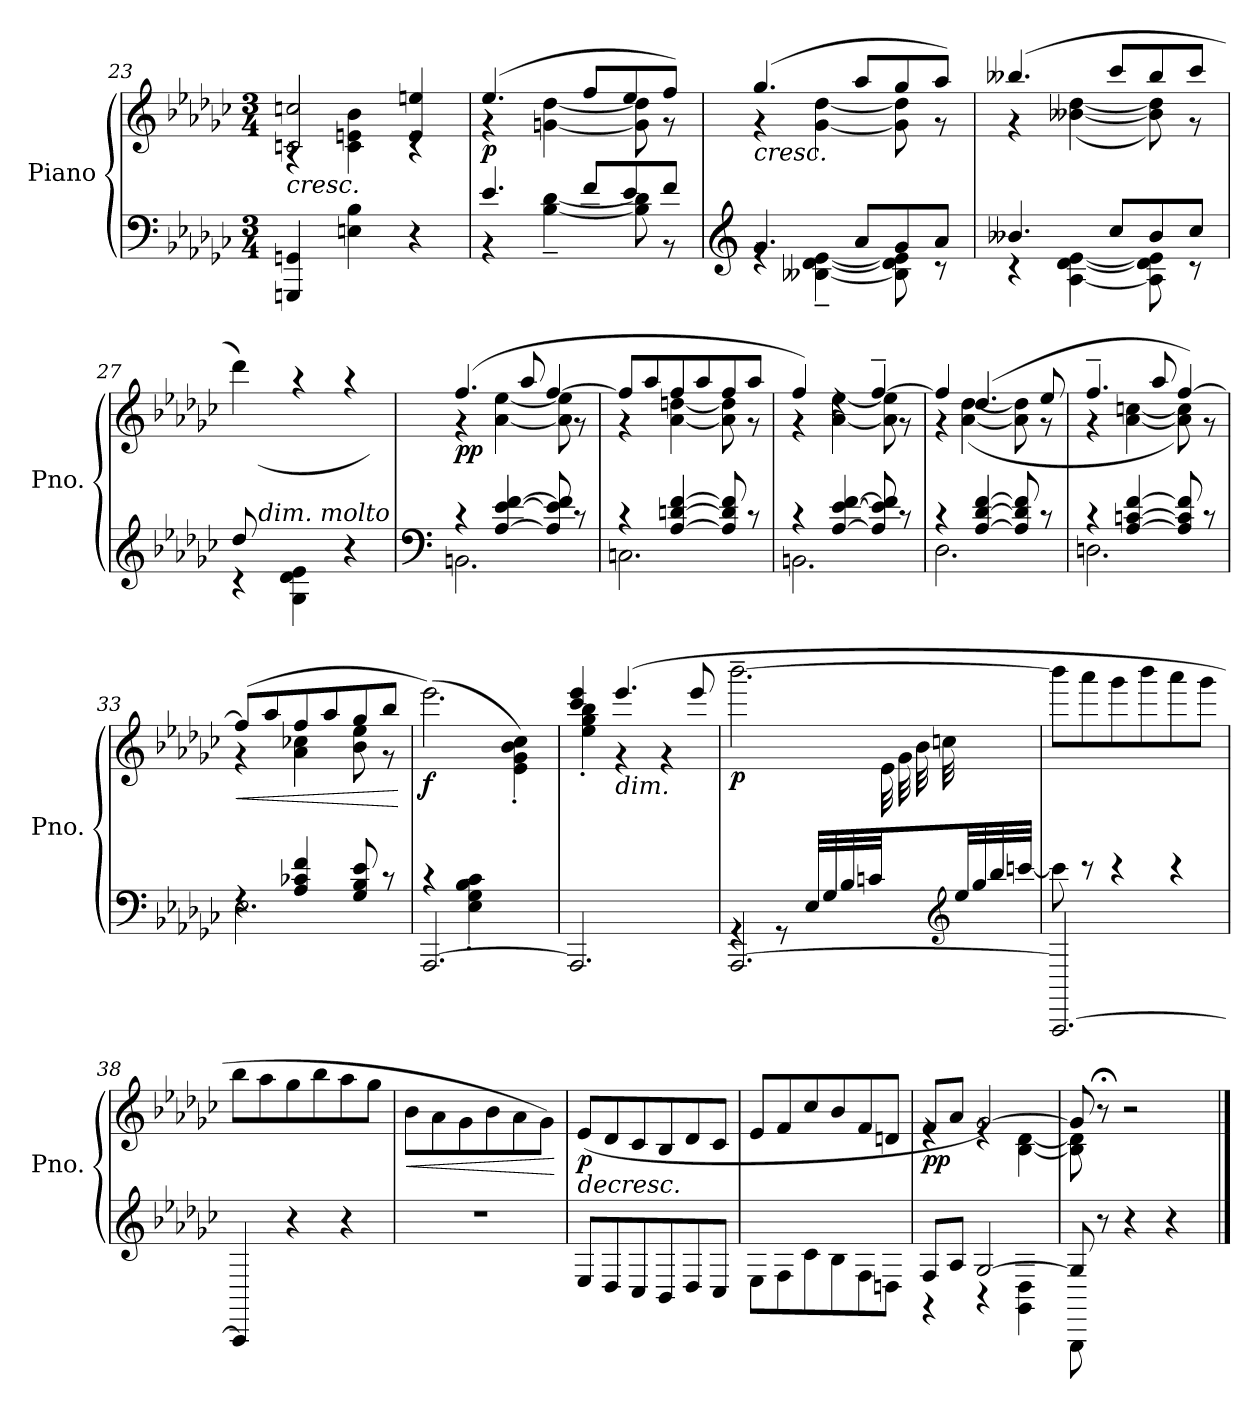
**kern	**kern	**dynam
*part1	*part1	*part1
*staff2	*staff1	*staff1/2
*I"Piano	*	*
*I'Pno.	*	*
*clefF4	*clefG2	*
*k[b-e-a-d-g-c-]	*k[b-e-a-d-g-c-]	*
*M3/4	*M3/4	*
=23	=23	=23
!	!	!LO:HP:b
*	*^	*
4GGGn/ 4GGn/	2cn/ 2ccn/	4rA	<
4En\ 4B-\	.	4c\ 4en\ 4b-\	.
4r	4e/ 4een/	4rc	.
=24	=24	=24	=24
*^	*	*	*
!	!	!	!	!LO:DY:b
4.e-/	4r	(>4.ee-/	4r	p
.	[4B-\~ [4d-\~	.	[4gn\ [4dd-\	.
8f/L	.	8ff/L	.	.
8e-/	8B-\] 8d-\]	8ee-/	8g\] 8dd-\]	.
8f/J	8r	8ff/J)	8r	.
!!LO:PB:g=z	!!
=25	=25	=25	=25	=25
*clefG2	*	*	*	*
!	!	!LO:TX:b:i:t=cresc.	!	!
4.g-/	4re	(>4.gg-/	4r	.
.	[4B--X\~ [4d-\~ [4e-\~	.	[4g-\ [4dd-\	.
8a-/L	.	8aa-/L	.	.
8g-/	8B--\] 8d-\] 8e-\]	8gg-/	8g-\] 8dd-\]	.
8a-/J	8r	8aa-/J)	8r	.
=26	=26	=26	=26	=26
4.b--X/	4rc	(>4.bb--X/	4r	.
.	[4A-\ [4d-\ [4e-\	.	(<[4b--X\ [4dd-\	.
8cc-/L	.	8ccc-/L	.	.
8b--/	8A-\] 8d-\] 8e-\]	8bb--/	8b--\] 8dd-\])	.
8cc-/J	8r	8ccc-/J	8r	.
=27	=27	=27	=27	=27
8dd-/L	4r	4ddd-\)	8ryy	.
!LO:TX:a:i:t=dim. molto	!	!	!	!
2ryy	.	.	(>8a-'\	.
.	4G-\ 4d-\ 4e-\	4raa	8b--X'\	.
.	.	.	8cc-'\	.
.	4r	4raa	8dd-'\	.
8ryy	.	.	8ee-'\J)	.
=28	=28	=28	=28	=28
*clefF4	*	*	*	*
!	!	!	!	!LO:DY:b
4r	2.BBn\	(>4.ff/	4r	pp
[4A-/ [4e-/ [4f/	.	.	[4a-\ [4ee-\	.
.	.	8aa-/	.	.
8A-/] 8e-/] 8f/]	.	[4ff/	8a-\] 8ee-\]	.
8r	.	.	8r	.
=29	=29	=29	=29	=29
4r	2.Cn\	8ff/L]	4r	.
.	.	8aa-/	.	.
[4A-/ [4dn/ [4f/	.	8ff/	[4a-\ [4ddn\	.
.	.	8aa-/	.	.
8A-/] 8d/] 8f/]	.	8ff/	8a-\] 8dd\]	.
8r	.	8aa-/J	8r	.
!!LO:LB:g=z	!!
=30	=30	=30	=30	=30
4r	2.BBn\	4ff/)	4r	.
[4A-/ [4e-/ [4f/	.	4rdd	[4a-\ [4ee-\	.
8A-/] 8e-/] 8f/]	.	[4ff~/	8a-\] 8ee-\]	.
8r	.	.	8r	.
=31	=31	=31	=31	=31
4r	2.D-\	4ff/]	4r	.
[4A-/ [4d-/ [4f/	.	(>4.dd-/	(<[4a-\ [4dd-\	.
8A-/] 8d-/] 8f/]	.	.	8a-\] 8dd-\]	.
8r	.	8ee-/	8r	.
=32	=32	=32	=32	=32
4r	2.Dn\	4.ff~/	4r	.
[4A-/ [4cn/ [4f/	.	.	[4a-\ [4ccn\	.
.	.	8aa-/	.	.
8A-/] 8c/] 8f/]	.	[4ff/)	8a-\] 8cc\])	.
8r	.	.	8r	.
=33	=33	=33	=33	=33
!	!	!	!	!LO:HP:b
4rF	2.E-\	(>8ff/L]	4r	<
.	.	8aa-/	.	.
4A-/ 4c-X/ 4f/	.	8ff/	4a-\ 4cc-X\	.
.	.	8aa-/	.	.
8G-/ 8B-/ 8e-/	.	8gg-/	8b-\ 8ee-\	.
8r	.	8bb-/J	8r	.
*v	*v	*	*	*
*	*v	*v	*
.	.	[
=34	=34	=34
*^	*^	*
!	!	!	!	!LO:DY:b
[2.AAA-/	4rc	(>2.eee-\)	2ryy	f
.	(>4E-\' 4G-\' 4B-\' 4c-\'	.	.	.
.	4ryy	.	4e-\' 4g-\' 4b-\' 4cc-\')	.
*v	*v	*	*	*
!!LO:LB:g=z	!!
=35	=35	=35	=35
2.AAA-/]	4ccc-/ 4eee-/)	4ee-\' 4gg-\' 4bb-\'	.
!	!LO:TX:b:i:t=dim.	!	!
.	(>4.eee-/	4r	.
.	.	4r	.
.	8eee-/	.	.
=36	=36	=36	=36
*^	*	*	*
!	!	!	!	!LO:DY:b
[2.AAA-/	4rGG	[2.bbb-~\	2ryy	p
.	8rGG	.	.	.
.	32E-/LLL	.	.	.
.	32G-/	.	.	.
.	32B-/	.	.	.
.	32cn/	.	.	.
.	8ryy	.	32e-\	.
.	.	.	32g-\	.
.	.	.	32b-\	.
.	.	.	32ccn\	.
*clefG2	*	*	*	*
.	32ee-/	.	8ryy	.
.	32gg-/	.	.	.
.	32bb-/	.	.	.
.	[32cccn/JJJ	.	.	.
*	*	*v	*v	*
=37	=37	=37	=37
2.AAA-/_	8ccc\]	8bbb-\L]	.
.	8rccc	8aaa-\	.
.	4rccc	8ggg-\	.
.	.	8bbb-\	.
.	4rccc	8aaa-\	.
.	.	8ggg-\J	.
*v	*v	*	*
=38	=38	=38
4AAA-/]	8bb-\L	.
.	8aa-\	.
4r	8gg-\	.
.	8bb-\	.
4r	8aa-\	.
.	8gg-\J	.
=39	=39	=39
!	!	!LO:HP:b
2.r	8b-\L	<
.	8a-\	.
.	8g-\	.
.	8b-\	.
.	8a-\	.
.	8g-\J)	.
.	.	[
!!LO:LB:g=z
=40	=40	=40
!	!	!LO:HP:b
!	!	!LO:DY:n=1:b
8E-/L	(>8e-/L	> p
8D-/	8d-/	.
8C-/	8c-/	.
8BB-/	8B-/	.
8D-/	8d-/	.
8C-/J	8c-/J	.
=41	=41	=41
8E-\L	8e-/L	.
8F\	8f/	.
8c-\	8cc-/	.
8B-\	8b-/	.
8F\	8f/	.
8Dn\J	8dn/J	.
.	.	[
=42	=42	=42
*^	*^	*
!	!	!	!	!LO:DY:b
8F/L	4r	8f/L	4re	pp
8A-/J	.	8a-/J	.	.
[2G-/	4r	[2g-/)	4re	.
.	4GG-\ 4D-\	.	[4B-\ [4d-\	]
=43	=43	=43	=43	=43
8G-/]	8GGG-\	8g-/]	8B-\] 8d-\]	.
8r	2ryy	8r;<	2ryy	.
4r	.	2r	.	.
4r	.	.	.	.
.	8ryy	.	8ryy	.
*v	*v	*	*	*
*	*v	*v	*
==	==	==
*-	*-	*-
